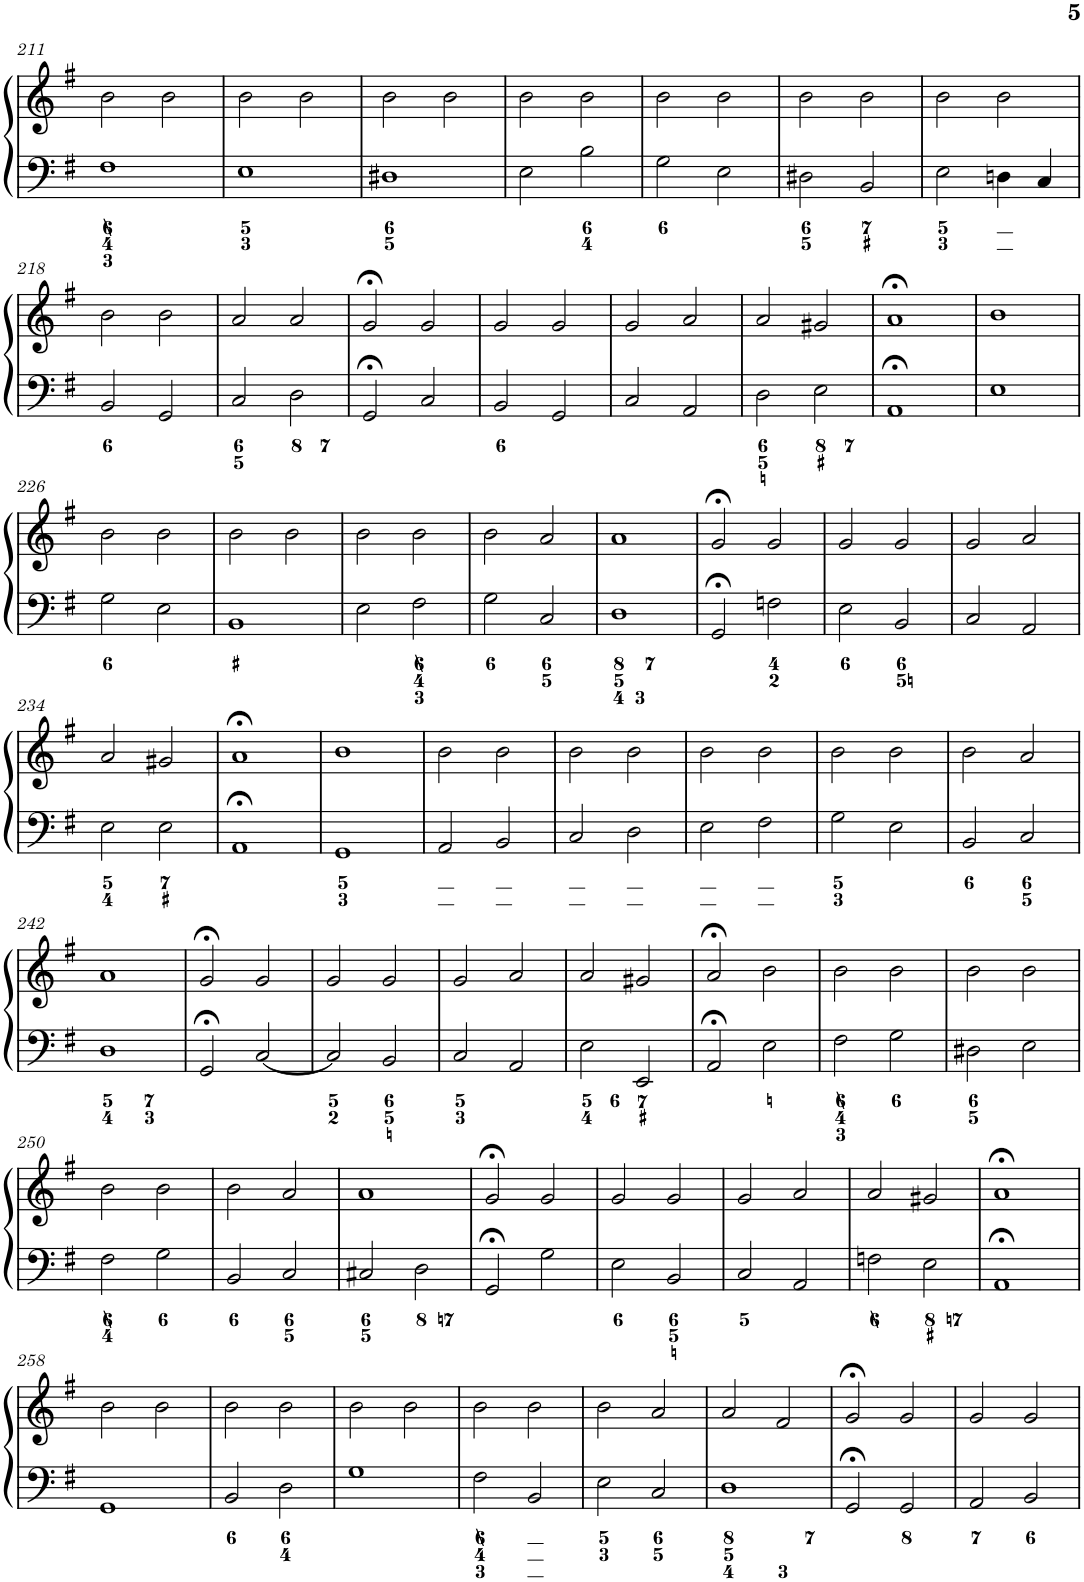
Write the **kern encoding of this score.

**kern	**kern
*part1	*part1
*staff2	*staff1
*I"Piano	*
*I'Pno.	*
!!LO:PB:g=z
*clefF4	*clefG2
*k[f#]	*k[f#]
*M4/4	*M4/4
*met(c)	*met(c)
=211	=211
1F#	2b\
.	2b\
=212	=212
1E	2b\
.	2b\
=213	=213
1D#X	2b\
.	2b\
=214	=214
2E\	2b\
2B\	2b\
=215	=215
2G\	2b\
2E\	2b\
=216	=216
2D#X\	2b\
2BB/	2b\
=217	=217
2E\	2b\
4Dn\	2b\
4C/	.
!!LO:LB:g=z
=218	=218
2BB/	2b\
2GG/	2b\
=219	=219
2C/	2a/
2D\	2a/
=220	=220
2GG;</	2g;</
2C/	2g/
=221	=221
2BB/	2g/
2GG/	2g/
=222	=222
2C/	2g/
2AA/	2a/
=223	=223
2D\	2a/
2E\	2g#X/
=224	=224
1AA;<	1a;<
=225	=225
1E	1b
!!LO:LB:g=z
=226	=226
2G\	2b\
2E\	2b\
=227	=227
1BB	2b\
.	2b\
=228	=228
2E\	2b\
2F#\	2b\
=229	=229
2G\	2b\
2C/	2a/
=230	=230
1D	1a
=231	=231
2GG;</	2g;</
2Fn\	2g/
=232	=232
2E\	2g/
2BB/	2g/
=233	=233
2C/	2g/
2AA/	2a/
!!LO:LB:g=z
=234	=234
2E\	2a/
2E\	2g#X/
=235	=235
1AA;<	1a;<
=236	=236
1GG	1b
=237	=237
2AA/	2b\
2BB/	2b\
=238	=238
2C/	2b\
2D\	2b\
=239	=239
2E\	2b\
2F#\	2b\
=240	=240
2G\	2b\
2E\	2b\
=241	=241
2BB/	2b\
2C/	2a/
!!LO:LB:g=z
=242	=242
1D	1a
=243	=243
2GG;</	2g;</
[2C/	2g/
=244	=244
2C/]	2g/
2BB/	2g/
=245	=245
2C/	2g/
2AA/	2a/
=246	=246
2E\	2a/
2EE/	2g#X/
=247	=247
2AA;</	2a;</
2E\	2b\
=248	=248
2F#\	2b\
2G\	2b\
=249	=249
2D#X\	2b\
2E\	2b\
!!LO:LB:g=z
=250	=250
2F#\	2b\
2G\	2b\
=251	=251
2BB/	2b\
2C/	2a/
=252	=252
2C#X/	1a
2D\	.
=253	=253
2GG;</	2g;</
2G\	2g/
=254	=254
2E\	2g/
2BB/	2g/
=255	=255
2C/	2g/
2AA/	2a/
=256	=256
2Fn\	2a/
2E\	2g#X/
=257	=257
1AA;<	1a;<
!!LO:LB:g=z
=258	=258
1GG	2b\
.	2b\
=259	=259
2BB/	2b\
2D\	2b\
=260	=260
1G	2b\
.	2b\
=261	=261
2F#\	2b\
2BB/	2b\
=262	=262
2E\	2b\
2C/	2a/
=263	=263
1D	2a/
.	2f#/
=264	=264
2GG;</	2g;</
2GG/	2g/
=265	=265
2AA/	2g/
2BB/	2g/
=	=
*-	*-
